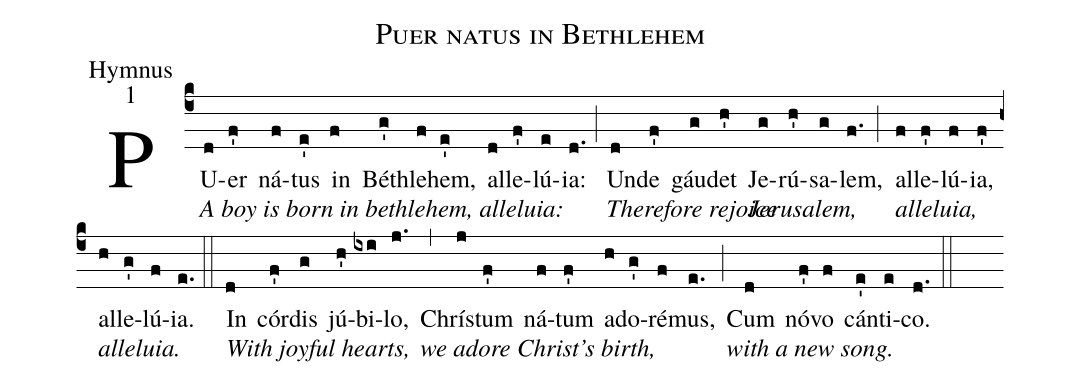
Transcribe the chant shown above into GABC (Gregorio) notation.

name:Puer natus in Bethlehem;
office-part:Hymnus;
mode:1;
%%
(c4)PU[A boy is born in bethlehem, alleluia:](d)er(f') ná(f)tus(e') in(f) Béth(g')le(f)hem,(e') al(d)le(f')lú(e)ia:(d.) (;)
Un[Therefore rejoice](d)de(f') gáu(g)det(h') Je[Jerusalem,](g)rú(h')sa(g)lem,(f.) (;)
al[alleluia,](f)le(f')lú(f)ia,(f') al[alleluia.](h)le(g')lú(f)ia.(e.) (::)
In[With joyful hearts,](d) cór(f')dis(g) jú(h')bi(ixi)lo,(j.) (,)
Chrís[we adore Christ's birth,](j)tum(f') ná(f)tum(f') a(h)do(g')ré(f)mus,(e.) (;)
Cum[with a new song.](d) nó(f')vo(f) cán(e')ti(e)co.(d.) (::)
